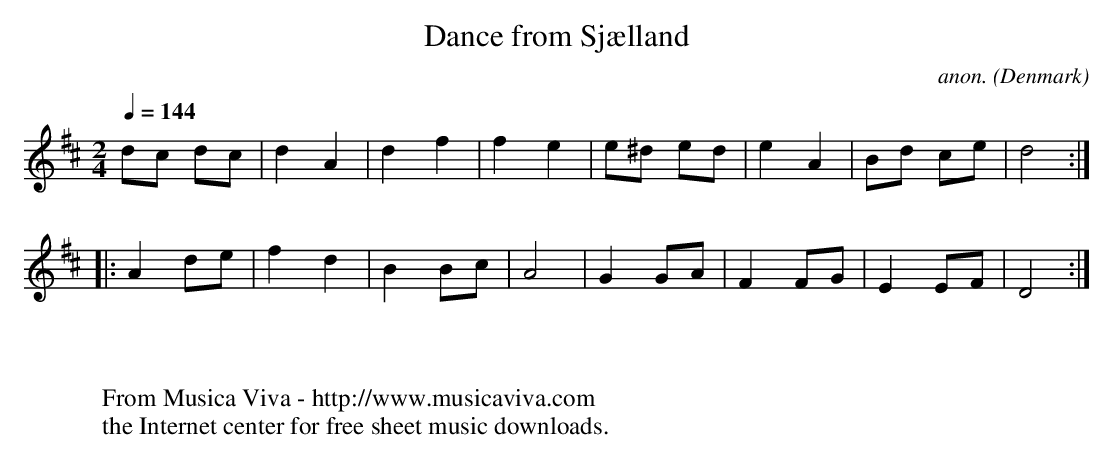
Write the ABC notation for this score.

X:1
T:Dance from Sj\aelland
C:anon.
O:Denmark
M:2/4
L:1/8
Q:1/4=144
K:D
dc dc|d2A2|d2f2|f2e2|e^d ed|e2A2|Bd ce|d4:|
|:A2 de|f2d2|B2 Bc|A4|G2GA|F2FG|E2EF|D4:|
W:
W:
W:  From Musica Viva - http://www.musicaviva.com
W:  the Internet center for free sheet music downloads.
